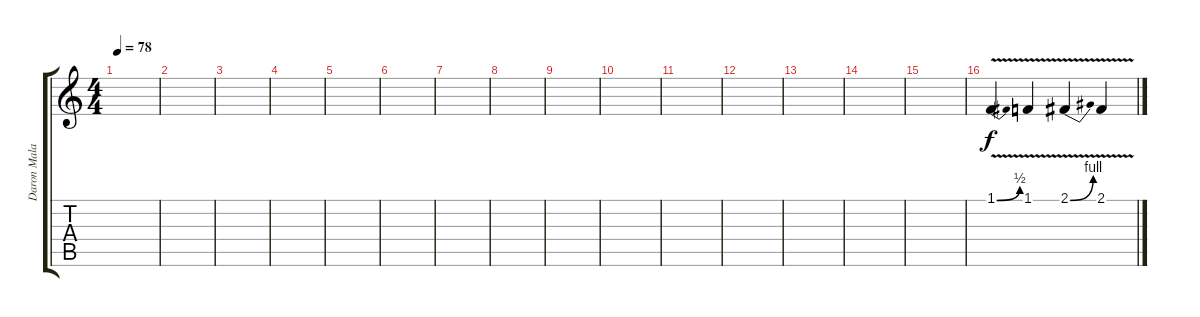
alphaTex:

\track ("Daron Malakian (Vocals)" "Daron Mala") {instrument violin}
\staff {score tabs}
\tuning (E4 B3 G3 D3 A2 E2) {hide}
\ts (4 4)
\tempo 78
\clef g2
\ks c
|
|
|
|
|
|
|
|
|
|
|
|
|
|
|
1.1{be (bend 0 0 60 2) v}.4 1.1{v}.4 2.1{be (bend 0 0 60 4) v}.4 2.1{v}.4
